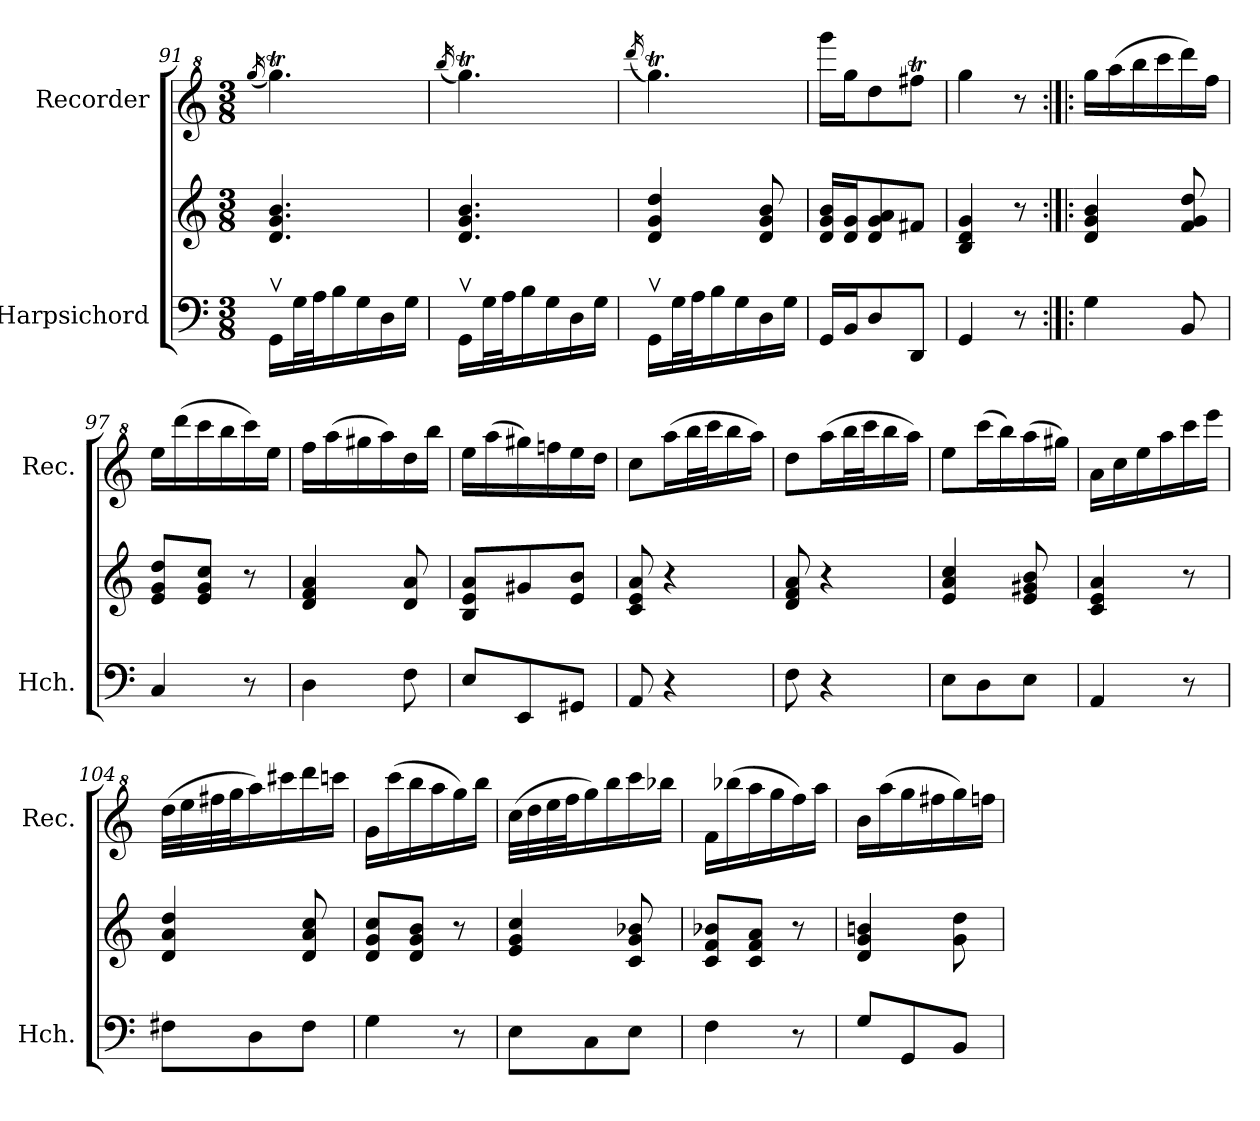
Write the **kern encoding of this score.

**kern	**kern	**kern
*part2	*part2	*part1
*staff3	*staff2	*staff1
*I"Harpsichord	*	*I"Recorder
*I'Hch.	*	*I'Rec.
*clefF4	*clefG2	*clefG^2
*k[]	*k[]	*k[]
*M3/8	*M3/8	*M3/8
=91	=91	=91
.	.	(16qggg/
16GGv\LL	4.d/ 4.g/ 4.b/	4.gggT\)
32G\L	.	.
32A\J	.	.
16B\	.	.
16G\	.	.
16D\	.	.
16G\JJ	.	.
=92	=92	=92
.	.	(16qbbb/
16GGv\LL	4.d/ 4.g/ 4.b/	4.gggT\)
32G\L	.	.
32A\J	.	.
16B\	.	.
16G\	.	.
16D\	.	.
16G\JJ	.	.
!!LO:LB:g=z
=93	=93	=93
.	.	(16qdddd/
16GGv\LL	4d/ 4g/ 4dd/	4.gggT\)
32G\L	.	.
32A\J	.	.
16B\	.	.
16G\	.	.
16D\	8d/ 8g/ 8b/	.
16G\JJ	.	.
=94	=94	=94
16GG/LL	16d/ 16g/ 16b/LL	16gggg\LL
16BB/J	16d/ 16g/J	16ggg\J
8D/	8d/ 8g/ 8a/	8ddd\
8DD/J	8f#X/J	8fff#Xt\J
=95	=95	=95
4GG/	4B/ 4d/ 4g/	4ggg\
8r	8r	8r
=96:|!|:	=96:|!|:	=96:|!|:
4G\	4d/ 4g/ 4b/	16ggg\LL
.	.	(16aaa\
.	.	16bbb\
.	.	16cccc\
8BB/	8f/ 8g/ 8dd/	16dddd\)
.	.	16fff\JJ
=97	=97	=97
4C/	8e/ 8g/ 8dd/L	16eee\LL
.	.	(16dddd\
.	8e/ 8g/ 8cc/J	16cccc\
.	.	16bbb\
8r	8r	16cccc\)
.	.	16eee\JJ
=98	=98	=98
4D\	4d/ 4f/ 4a/	16fff\LL
.	.	(16aaa\
.	.	16ggg#X\
.	.	16aaa\)
8F\	8d/ 8a/	16ddd\
.	.	16bbb\JJ
!!LO:LB:g=z
=99	=99	=99
8E/L	8B/ 8e/ 8a/L	16eee\LL
.	.	(16aaa\
8EE/	8g#X/	16ggg#X\)
.	.	16fffn\
8GG#X/J	8e/ 8b/J	16eee\
.	.	16ddd\JJ
=100	=100	=100
8AA/	8c/ 8e/ 8a/	8ccc\L
4r	4r	(16aaa\L
.	.	32bbb\L
.	.	32cccc\J
.	.	16bbb\
.	.	16aaa\JJ)
=101	=101	=101
8F\	8d/ 8f/ 8a/	8ddd\L
4r	4r	(16aaa\L
.	.	32bbb\L
.	.	32cccc\J
.	.	16bbb\
.	.	16aaa\JJ)
=102	=102	=102
8E\L	4e/ 4a/ 4cc/	8eee\L
8D\	.	(16cccc\L
.	.	16bbb\)
8E\J	8e/ 8g#X/ 8b/	(16aaa\
.	.	16ggg#X\JJ)
=103	=103	=103
4AA/	4c/ 4e/ 4a/	16aa\LL
.	.	16ccc\
.	.	16eee\
.	.	16aaa\
8r	8r	16cccc\
.	.	16eeee\JJ
!!LO:LB:g=z
=104	=104	=104
8F#X\L	4d/ 4a/ 4dd/	(32ddd\LLL
.	.	32eee\
.	.	32fff#X\
.	.	32ggg\J
8D\	.	16aaa\)
.	.	16cccc#X\
8F#\J	8d/ 8a/ 8cc/	16dddd\
.	.	16ccccn\JJ
=105	=105	=105
4G\	8d/ 8g/ 8cc/L	16gg\LL
.	.	(16cccc\
.	8d/ 8g/ 8b/J	16bbb\
.	.	16aaa\
8r	8r	16ggg\)
.	.	16bbb\JJ
=106	=106	=106
8E\L	4e/ 4g/ 4cc/	(32ccc\LLL
.	.	32ddd\
.	.	32eee\
.	.	32fff\J
8C\	.	16ggg\)
.	.	16bbb\
8E\J	8c/ 8g/ 8b-X/	16cccc\
.	.	16bbb-X\JJ
=107	=107	=107
4F\	8c/ 8f/ 8b-X/L	16ff\LL
.	.	(16bbb-X\
.	8c/ 8f/ 8a/J	16aaa\
.	.	16ggg\
8r	8r	16fff\)
.	.	16aaa\JJ
!!LO:PB:g=z
=108	=108	=108
8G/L	4d/ 4g/ 4bn/	16bb\LL
.	.	(16aaa\
8GG/	.	16ggg\
.	.	16fff#X\
8BB/J	8g\ 8dd\	16ggg\)
.	.	16fffn\JJ
=	=	=
*-	*-	*-
